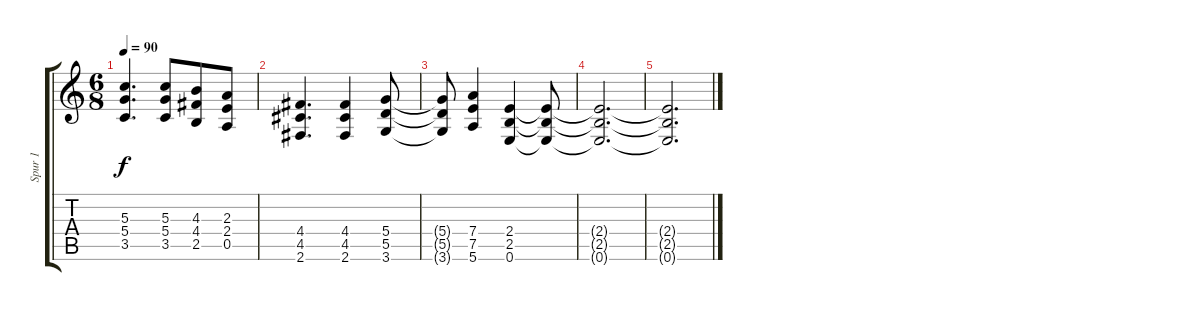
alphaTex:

\track ("Spur 1" "Spur 1") {instrument electricguitarclean}
\staff {score tabs}
\tuning (E4 B3 G3 D3 A2 E2) {hide}
\ts (6 8)
\tempo 90
\clef g2
\ks c
(5.3 5.4 3.5).4{d dy f} (5.3 5.4 3.5).8 (4.3 4.4 2.5).8 (2.3 2.4 0.5).8 |
(4.4 4.5 2.6).4{d} (4.4 4.5 2.6).4 (5.4 5.5 3.6).8 |
(5.4{t} 5.5{t} 3.6{t}).8 (7.4 7.5 5.6).4 (2.4 2.5 0.6).4 (2.4{t} 2.5{t} 0.6{t}).8 |
(2.4{t} 2.5{t} 0.6{t}).2{d} |
(2.4{t} 2.5{t} 0.6{t}).2{d}
